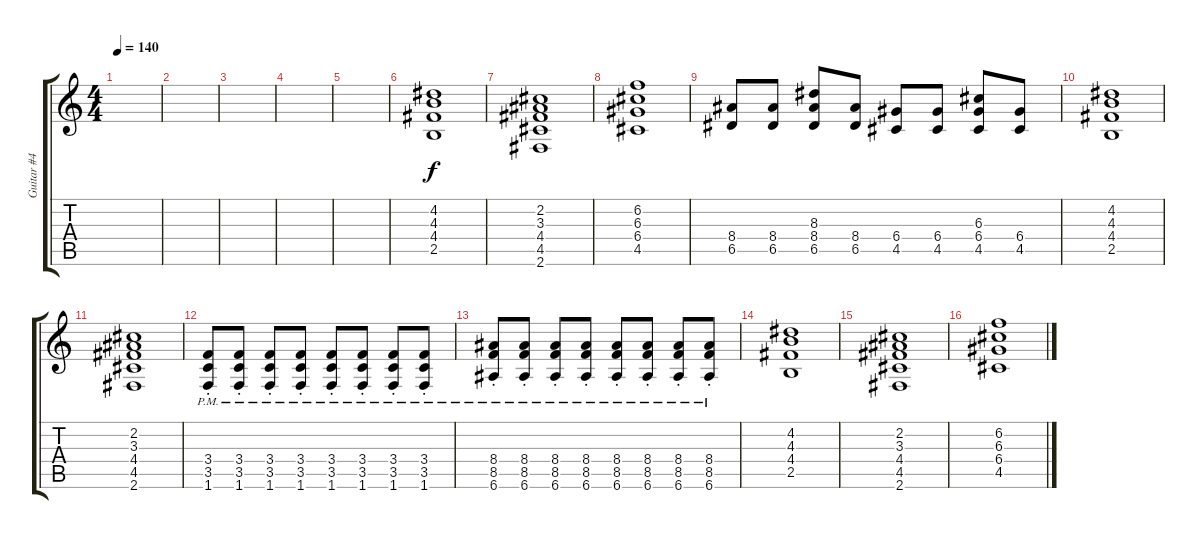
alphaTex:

\track ("Guitar #4" "Guitar #4") {instrument distortionguitar}
\staff {score tabs}
\tuning (E4 B3 G3 D3 A2 E2) {hide}
\ts (4 4)
\tempo 140
\clef g2
\ks c
|
|
|
|
|
(4.2 4.3 4.4 2.5).1 |
(2.2 3.3 4.4 4.5 2.6).1 |
(6.2 6.3 6.4 4.5).1 |
(8.4 6.5).8 (8.4 6.5).8 (8.3 8.4 6.5).8 (8.4 6.5).8 (6.4 4.5).8 (6.4 4.5).8 (6.3 6.4 4.5).8 (6.4 4.5).8 |
(4.2 4.3 4.4 2.5).1 |
(2.2 3.3 4.4 4.5 2.6).1 |
(3.4{pm st} 3.5{pm st} 1.6{pm st}).8 (3.4{pm st} 3.5{pm st} 1.6{pm st}).8 (3.4{pm st} 3.5{pm st} 1.6{pm st}).8 (3.4{pm st} 3.5{pm st} 1.6{pm st}).8 (3.4{pm st} 3.5{pm st} 1.6{pm st}).8 (3.4{pm st} 3.5{pm st} 1.6{pm st}).8 (3.4{pm st} 3.5{pm st} 1.6{pm st}).8 (3.4{pm st} 3.5{pm st} 1.6{pm st}).8 |
(8.4{pm st} 8.5{pm st} 6.6{pm st}).8 (8.4{pm st} 8.5{pm st} 6.6{pm st}).8 (8.4{pm st} 8.5{pm st} 6.6{pm st}).8 (8.4{pm st} 8.5{pm st} 6.6{pm st}).8 (8.4{pm st} 8.5{pm st} 6.6{pm st}).8 (8.4{pm st} 8.5{pm st} 6.6{pm st}).8 (8.4{pm st} 8.5{pm st} 6.6{pm st}).8 (8.4{pm st} 8.5{pm st} 6.6{pm st}).8 |
(4.2 4.3 4.4 2.5).1 |
(2.2 3.3 4.4 4.5 2.6).1 |
(6.2 6.3 6.4 4.5).1
